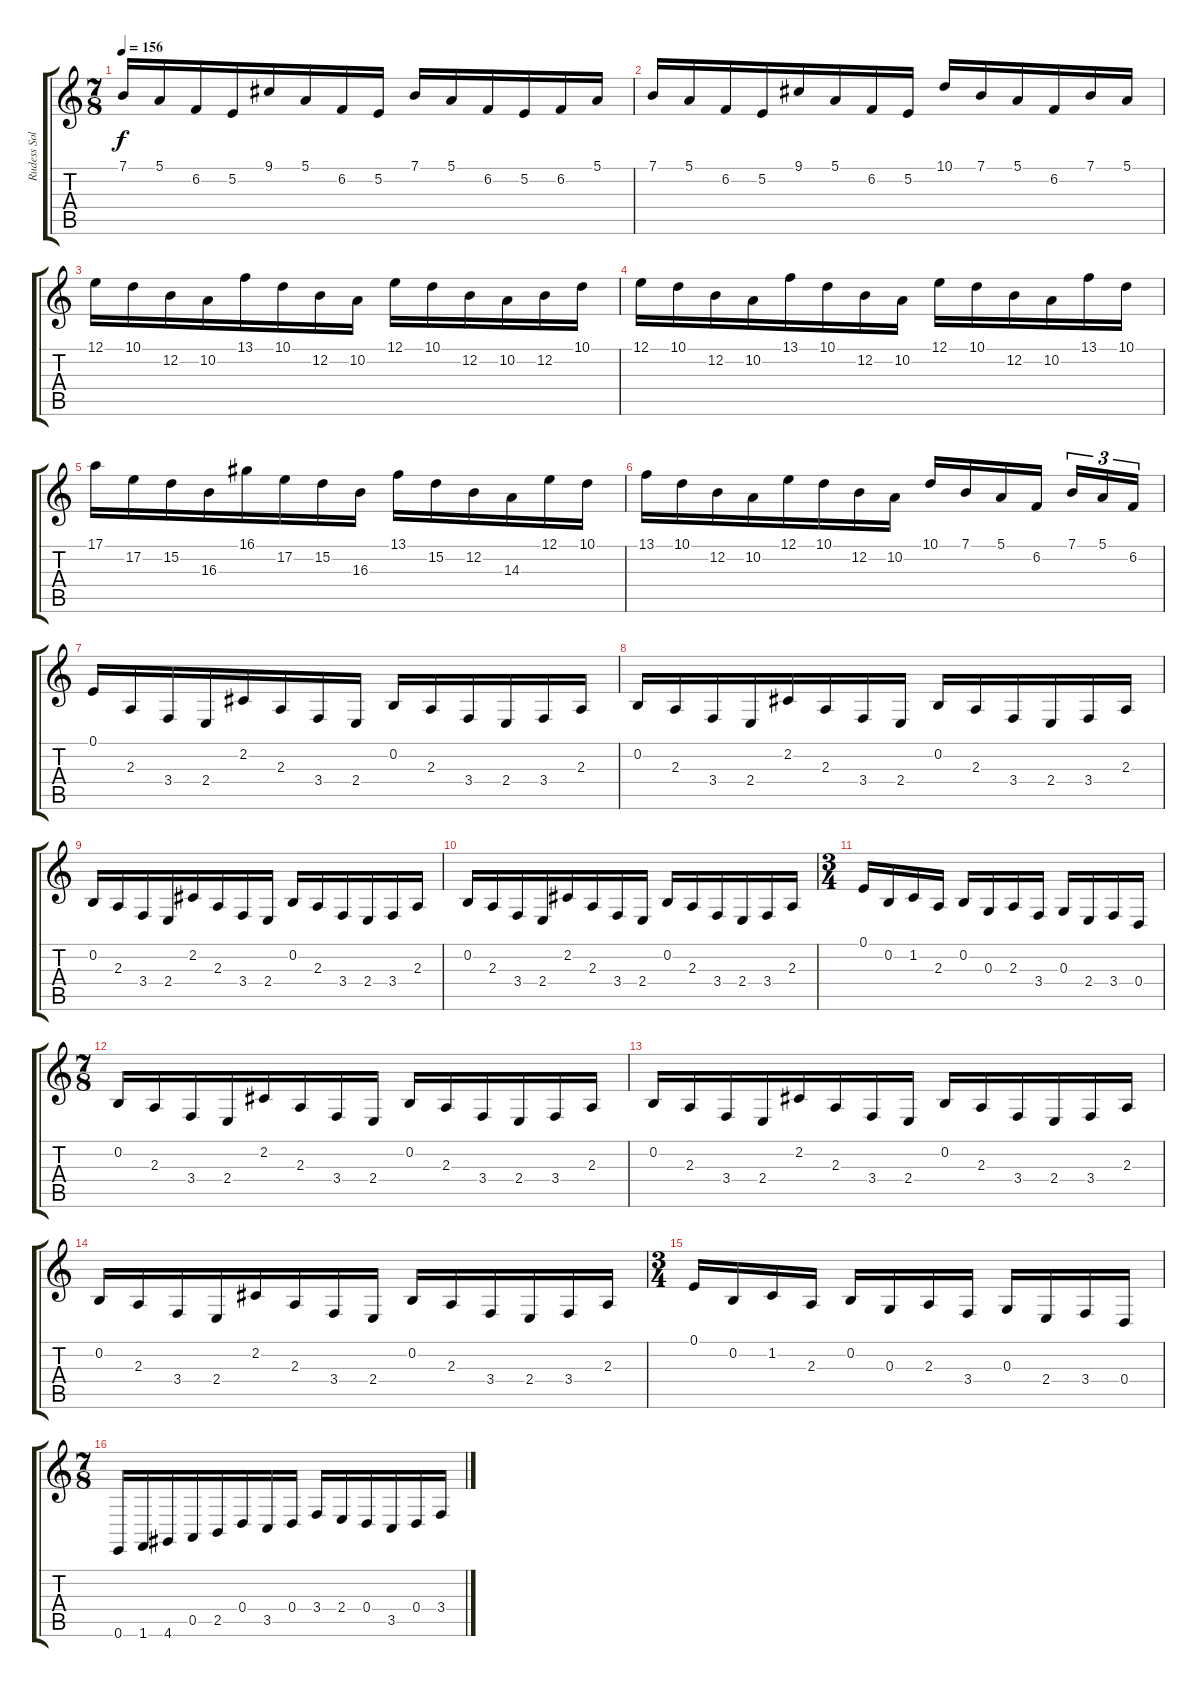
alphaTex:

\track ("Rudess Solo" "Rudess Sol") {instrument lead2sawtooth}
\staff {score tabs}
\tuning (E4 B3 G3 D3 A2 E2) {hide}
\ts (7 8)
\tempo 156
\clef g2
\ks c
7.1.16{dy f} 5.1.16 6.2.16 5.2.16 9.1.16 5.1.16 6.2.16 5.2.16 7.1.16 5.1.16 6.2.16 5.2.16 6.2.16 5.1.16 |
7.1.16 5.1.16 6.2.16 5.2.16 9.1.16 5.1.16 6.2.16 5.2.16 10.1.16 7.1.16 5.1.16 6.2.16 7.1.16 5.1.16 |
12.1.16 10.1.16 12.2.16 10.2.16 13.1.16 10.1.16 12.2.16 10.2.16 12.1.16 10.1.16 12.2.16 10.2.16 12.2.16 10.1.16 |
12.1.16 10.1.16 12.2.16 10.2.16 13.1.16 10.1.16 12.2.16 10.2.16 12.1.16 10.1.16 12.2.16 10.2.16 13.1.16 10.1.16 |
17.1.16 17.2.16 15.2.16 16.3.16 16.1.16 17.2.16 15.2.16 16.3.16 13.1.16 15.2.16 12.2.16 14.3.16 12.1.16 10.1.16 |
13.1.16 10.1.16 12.2.16 10.2.16 12.1.16 10.1.16 12.2.16 10.2.16 10.1.16 7.1.16 5.1.16 6.2.16 7.1.16{tu (3 2)} 5.1.16{tu (3 2)} 6.2.16{tu (3 2)} |
0.1.16 2.3.16 3.4.16 2.4.16 2.2.16 2.3.16 3.4.16 2.4.16 0.2.16 2.3.16 3.4.16 2.4.16 3.4.16 2.3.16 |
0.2.16 2.3.16 3.4.16 2.4.16 2.2.16 2.3.16 3.4.16 2.4.16 0.2.16 2.3.16 3.4.16 2.4.16 3.4.16 2.3.16 |
0.2.16 2.3.16 3.4.16 2.4.16 2.2.16 2.3.16 3.4.16 2.4.16 0.2.16 2.3.16 3.4.16 2.4.16 3.4.16 2.3.16 |
0.2.16 2.3.16 3.4.16 2.4.16 2.2.16 2.3.16 3.4.16 2.4.16 0.2.16 2.3.16 3.4.16 2.4.16 3.4.16 2.3.16 |
\ts (3 4)
0.1.16 0.2.16 1.2.16 2.3.16 0.2.16 0.3.16 2.3.16 3.4.16 0.3.16 2.4.16 3.4.16 0.4.16 |
\ts (7 8)
0.2.16 2.3.16 3.4.16 2.4.16 2.2.16 2.3.16 3.4.16 2.4.16 0.2.16 2.3.16 3.4.16 2.4.16 3.4.16 2.3.16 |
0.2.16 2.3.16 3.4.16 2.4.16 2.2.16 2.3.16 3.4.16 2.4.16 0.2.16 2.3.16 3.4.16 2.4.16 3.4.16 2.3.16 |
0.2.16 2.3.16 3.4.16 2.4.16 2.2.16 2.3.16 3.4.16 2.4.16 0.2.16 2.3.16 3.4.16 2.4.16 3.4.16 2.3.16 |
\ts (3 4)
0.1.16 0.2.16 1.2.16 2.3.16 0.2.16 0.3.16 2.3.16 3.4.16 0.3.16 2.4.16 3.4.16 0.4.16 |
\ts (7 8)
0.6.16 1.6.16 4.6.16 0.5.16 2.5.16 0.4.16 3.5.16 0.4.16 3.4.16 2.4.16 0.4.16 3.5.16 0.4.16 3.4.16
